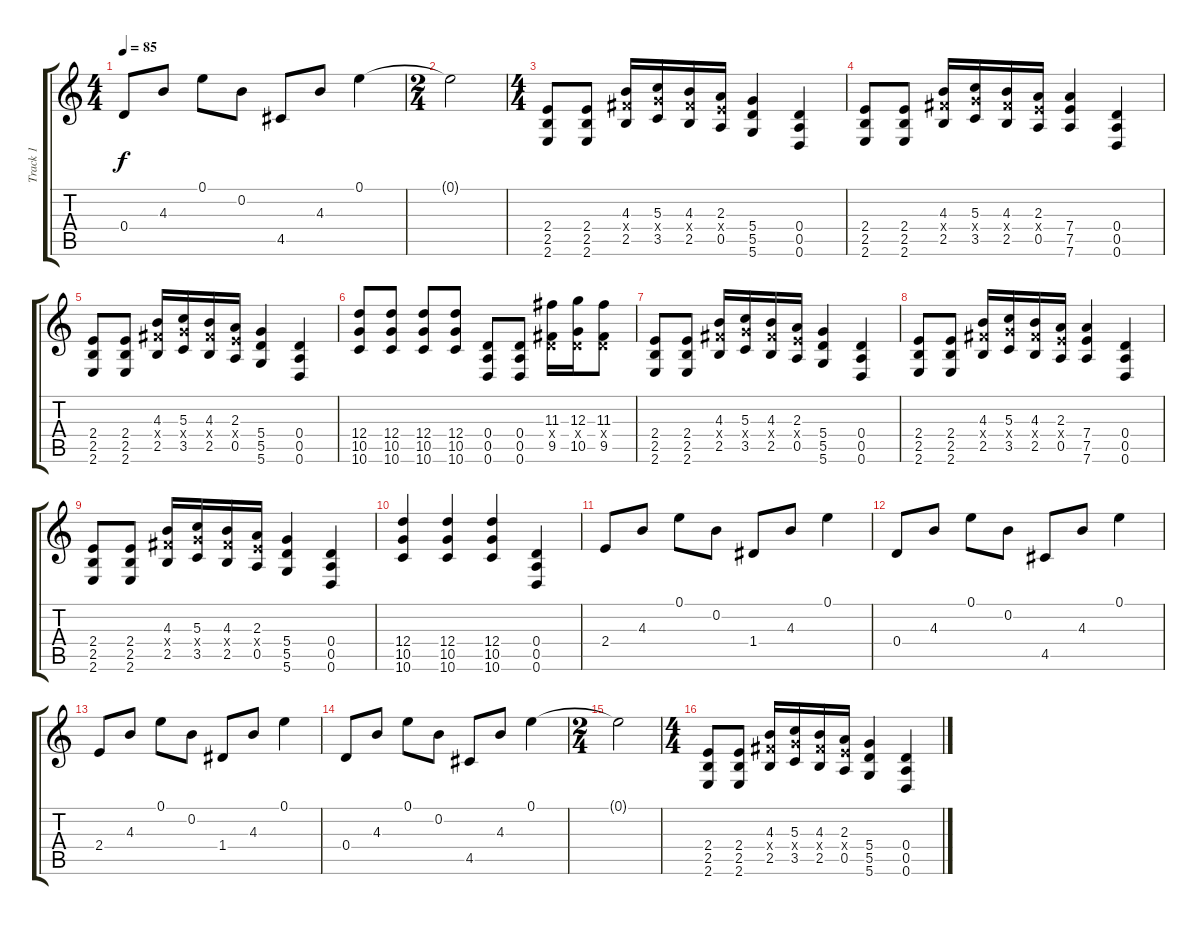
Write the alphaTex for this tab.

\track ("Track 1" "Track 1") {instrument electricguitarclean}
\staff {score tabs}
\tuning (E4 B3 G3 D3 A2 D2) {hide}
\ts (4 4)
\tempo 85
\clef g2
\ks c
0.4.8{dy f} 4.3.8 0.1.8 0.2.8 4.5.8 4.3.8 0.1.4 |
\ts (2 4)
0.1{t}.2 |
\ts (4 4)
(2.4 2.5 2.6).8{instrument distortionguitar} (2.4 2.5 2.6).8 (4.3 4.4{x} 2.5).16 (5.3 5.4{x} 3.5).16 (4.3 4.4{x} 2.5).16 (2.3 2.4{x} 0.5).16 (5.4 5.5 5.6).4 (0.4 0.5 0.6).4 |
(2.4 2.5 2.6).8 (2.4 2.5 2.6).8 (4.3 4.4{x} 2.5).16 (5.3 5.4{x} 3.5).16 (4.3 4.4{x} 2.5).16 (2.3 2.4{x} 0.5).16 (7.4 7.5 7.6).4 (0.4 0.5 0.6).4 |
(2.4 2.5 2.6).8 (2.4 2.5 2.6).8 (4.3 4.4{x} 2.5).16 (5.3 5.4{x} 3.5).16 (4.3 4.4{x} 2.5).16 (2.3 2.4{x} 0.5).16 (5.4 5.5 5.6).4 (0.4 0.5 0.6).4 |
(12.4 10.5 10.6).8 (12.4 10.5 10.6).8 (12.4 10.5 10.6).8 (12.4 10.5 10.6).8 (0.4 0.5 0.6).8 (0.4 0.5 0.6).8 (11.3 0.4{x} 9.5).16 (12.3 0.4{x} 10.5).16 (11.3 0.4{x} 9.5).8 |
(2.4 2.5 2.6).8 (2.4 2.5 2.6).8 (4.3 4.4{x} 2.5).16 (5.3 5.4{x} 3.5).16 (4.3 4.4{x} 2.5).16 (2.3 2.4{x} 0.5).16 (5.4 5.5 5.6).4 (0.4 0.5 0.6).4 |
(2.4 2.5 2.6).8{instrument distortionguitar} (2.4 2.5 2.6).8 (4.3 4.4{x} 2.5).16 (5.3 5.4{x} 3.5).16 (4.3 4.4{x} 2.5).16 (2.3 2.4{x} 0.5).16 (7.4 7.5 7.6).4 (0.4 0.5 0.6).4 |
(2.4 2.5 2.6).8{instrument distortionguitar} (2.4 2.5 2.6).8 (4.3 4.4{x} 2.5).16 (5.3 5.4{x} 3.5).16 (4.3 4.4{x} 2.5).16 (2.3 2.4{x} 0.5).16 (5.4 5.5 5.6).4 (0.4 0.5 0.6).4 |
(12.4 10.5 10.6).4 (12.4 10.5 10.6).4 (12.4 10.5 10.6).4 (0.4 0.5 0.6).4 |
2.4.8{volume 3 instrument electricguitarclean} 4.3.8 0.1.8 0.2.8 1.4.8 4.3.8 0.1.4 |
0.4.8 4.3.8 0.1.8 0.2.8 4.5.8 4.3.8 0.1.4 |
2.4.8 4.3.8 0.1.8 0.2.8 1.4.8 4.3.8 0.1.4 |
0.4.8 4.3.8 0.1.8 0.2.8 4.5.8 4.3.8 0.1.4 |
\ts (2 4)
0.1{t}.2 |
\ts (4 4)
(2.4 2.5 2.6).8{instrument distortionguitar} (2.4 2.5 2.6).8 (4.3 4.4{x} 2.5).16 (5.3 5.4{x} 3.5).16 (4.3 4.4{x} 2.5).16 (2.3 2.4{x} 0.5).16 (5.4 5.5 5.6).4 (0.4 0.5 0.6).4
